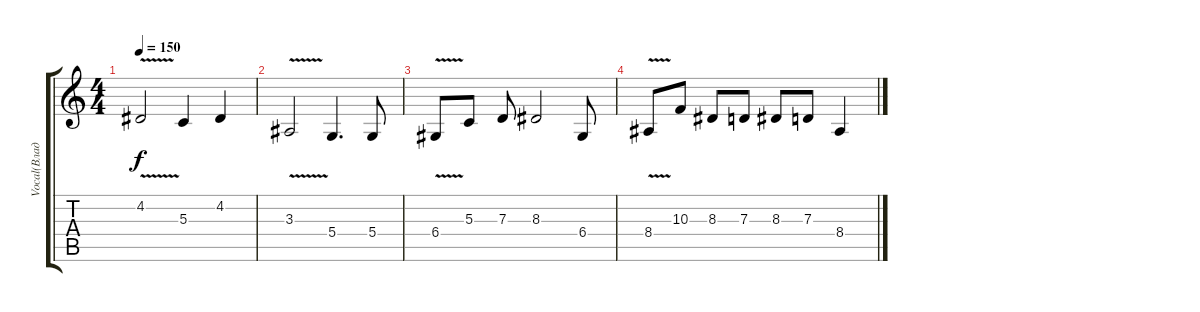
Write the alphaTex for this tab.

\track ("Vocal(Влад)" "Vocal(Влад") {instrument oboe}
\staff {score tabs}
\tuning (E4 B3 G3 D3 A2 E2) {hide}
\ts (4 4)
\tempo 150
\clef g2
\ks c
4.2{v}.2{dy f} 5.3.4 4.2.4 |
3.3{v}.2 5.4.4{d} 5.4.8 |
6.4{v}.8 5.3.8 7.3.8 8.3.2 6.4.8 |
8.4{v}.8 10.3.8 8.3.8 7.3.8 8.3.8 7.3.8 8.4.4
